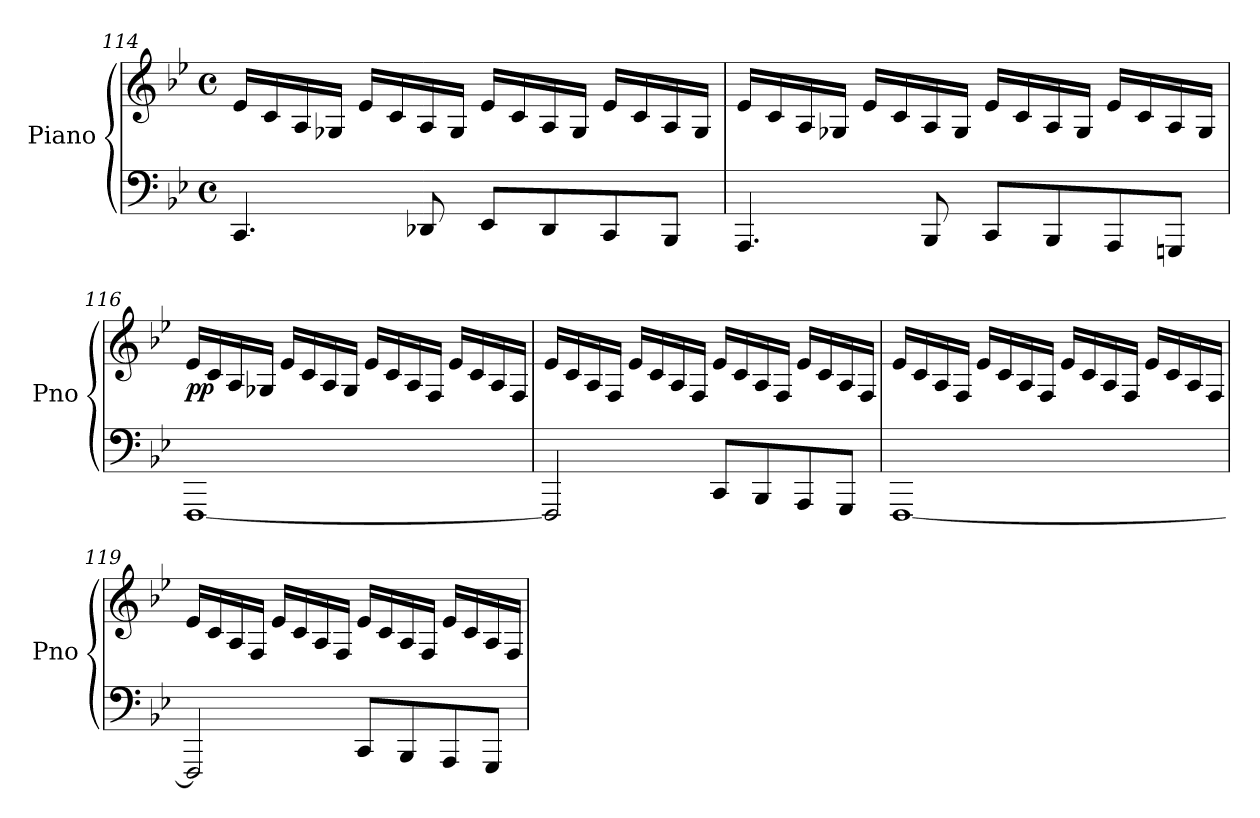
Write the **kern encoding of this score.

**kern	**kern	**dynam
*part1	*part1	*part1
*staff2	*staff1	*staff1/2
*I"Piano	*	*
*I'Pno	*	*
*clefF4	*clefG2	*
*k[b-e-]	*k[b-e-]	*
*M4/4	*M4/4	*
*met(c)	*met(c)	*
=114	=114	=114
4.CC/	16e-/LL	.
.	16c/	.
.	16A/	.
.	16G-X/JJ	.
.	16e-/LL	.
.	16c/	.
8DD-X/	16A/	.
.	16G-/JJ	.
8EE-/L	16e-/LL	.
.	16c/	.
8DD-/	16A/	.
.	16G-/JJ	.
8CC/	16e-/LL	.
.	16c/	.
8BBB-/J	16A/	.
.	16G-/JJ	.
!!LO:LB:g=z
=115	=115	=115
4.AAA/	16e-/LL	.
.	16c/	.
.	16A/	.
.	16G-X/JJ	.
.	16e-/LL	.
.	16c/	.
8BBB-/	16A/	.
.	16G-/JJ	.
8CC/L	16e-/LL	.
.	16c/	.
8BBB-/	16A/	.
.	16G-/JJ	.
8AAA/	16e-/LL	.
.	16c/	.
8GGGn/J	16A/	.
.	16G-/JJ	.
!!LO:LB:g=z
=116	=116	=116
!	!	!LO:DY:b
[1FFF	16e-/LL	pp
.	16c/	.
.	16A/	.
.	16G-X/JJ	.
.	16e-/LL	.
.	16c/	.
.	16A/	.
.	16G-/JJ	.
.	16e-/LL	.
.	16c/	.
.	16A/	.
.	16F/JJ	.
.	16e-/LL	.
.	16c/	.
.	16A/	.
.	16F/JJ	.
=117	=117	=117
2FFF/]	16e-/LL	.
.	16c/	.
.	16A/	.
.	16F/JJ	.
.	16e-/LL	.
.	16c/	.
.	16A/	.
.	16F/JJ	.
8CC/L	16e-/LL	.
.	16c/	.
8BBB-/	16A/	.
.	16F/JJ	.
8AAA/	16e-/LL	.
.	16c/	.
8GGG/J	16A/	.
.	16F/JJ	.
!!LO:LB:g=z
=118	=118	=118
[1FFF	16e-/LL	.
.	16c/	.
.	16A/	.
.	16F/JJ	.
.	16e-/LL	.
.	16c/	.
.	16A/	.
.	16F/JJ	.
.	16e-/LL	.
.	16c/	.
.	16A/	.
.	16F/JJ	.
.	16e-/LL	.
.	16c/	.
.	16A/	.
.	16F/JJ	.
!!LO:LB:g=z
=119	=119	=119
2FFF/]	16e-/LL	.
.	16c/	.
.	16A/	.
.	16F/JJ	.
.	16e-/LL	.
.	16c/	.
.	16A/	.
.	16F/JJ	.
8CC/L	16e-/LL	.
.	16c/	.
8BBB-/	16A/	.
.	16F/JJ	.
8AAA/	16e-/LL	.
.	16c/	.
8GGG/J	16A/	.
.	16F/JJ	.
=	=	=
*-	*-	*-
